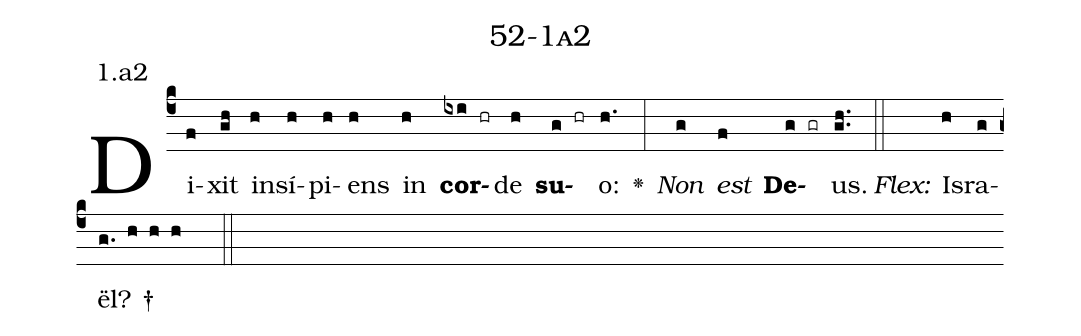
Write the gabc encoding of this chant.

name: 52-1a2;
annotation: 1.a2;
%%
(c4)Di(f)xit(gh) in(h)sí(h)pi(h)ens(h) in(h) <b>cor</b>(ixi hr)de(h) <b>su</b>(g hr)o:(h.) <v>\greheightstar</v>(:) <i>Non</i>(g) <i>est</i>(f) <b>De</b>(g gr)us.(gh..) (::)
<i>Flex:</i>()  Is(h)ra(g)ël? †(g. h h h  ::)

%E(h) u(h) o(g) u(f) a(g) e.(gh..) (::)
